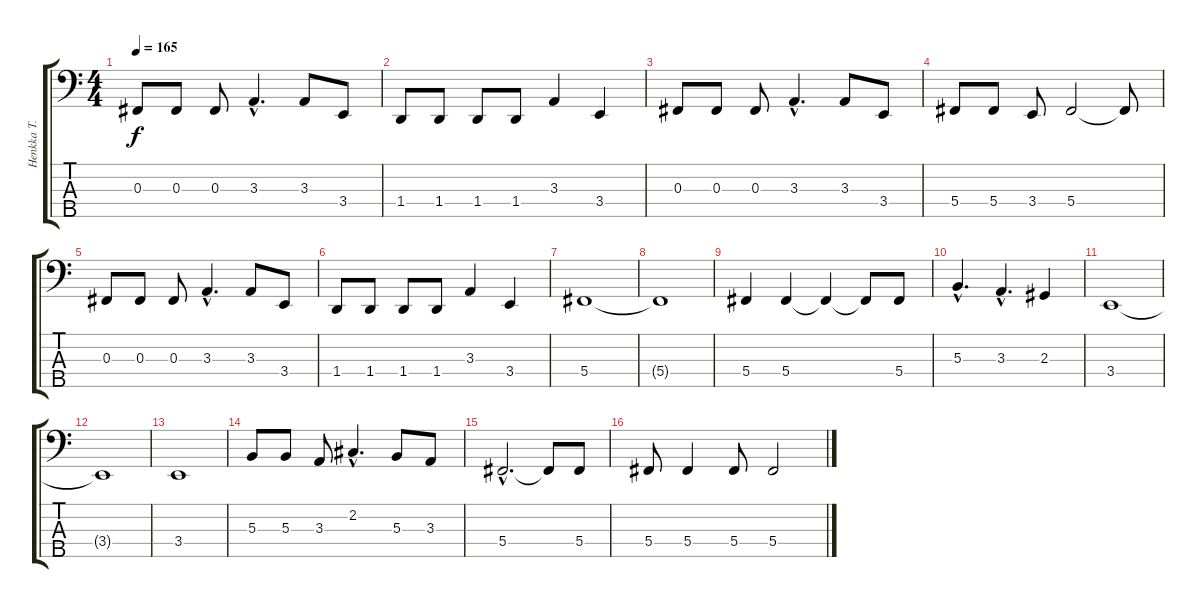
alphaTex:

\track ("Henkka T. Blacksmith" "Henkka T. ") {instrument electricbasspick}
\staff {score tabs}
\tuning (E2 B1 Gb1 Db1 Ab0) {hide}
\ts (4 4)
\tempo 165
\clef f4
\ks c
0.3.8{dy f} 0.3.8 0.3.8 3.3{hac}.4{d} 3.3.8 3.4.8 |
1.4.8 1.4.8 1.4.8 1.4.8 3.3.4 3.4.4 |
0.3.8 0.3.8 0.3.8 3.3{hac}.4{d} 3.3.8 3.4.8 |
5.4.8 5.4.8 3.4.8 5.4.2 5.4{t}.8 |
0.3.8 0.3.8 0.3.8 3.3{hac}.4{d} 3.3.8 3.4.8 |
1.4.8 1.4.8 1.4.8 1.4.8 3.3.4 3.4.4 |
5.4.1 |
5.4{t}.1 |
5.4.4 5.4.4 5.4{t}.4 5.4{t}.8 5.4.8 |
5.3{hac}.4{d} 3.3{hac}.4{d} 2.3.4 |
3.4.1 |
3.4{t}.1 |
3.4.1 |
5.3.8 5.3.8 3.3.8 2.2{hac}.4{d} 5.3.8 3.3.8 |
5.4{hac}.2{d} 5.4{t}.8 5.4.8 |
5.4.8 5.4.4 5.4.8 5.4.2
